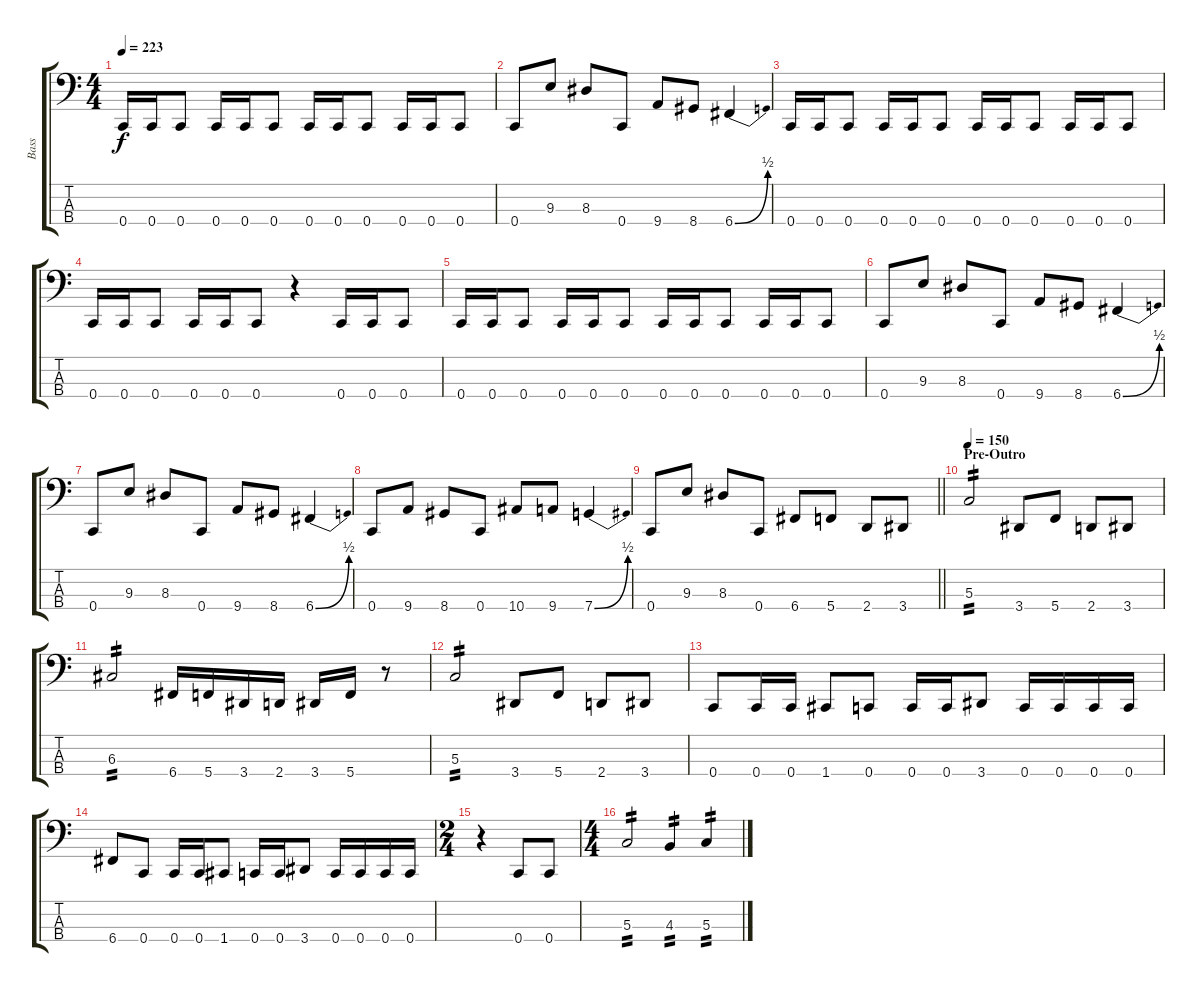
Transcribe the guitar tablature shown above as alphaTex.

\track ("Bass" "Bass") {instrument electricbasspick}
\staff {score tabs}
\tuning (F2 C2 G1 C1) {hide}
\ts (4 4)
\tempo 223
\clef f4
\ks c
0.4.16{dy f} 0.4.16 0.4.8 0.4.16 0.4.16 0.4.8 0.4.16 0.4.16 0.4.8 0.4.16 0.4.16 0.4.8 |
0.4.8 9.3.8 8.3.8 0.4.8 9.4.8 8.4.8 6.4{be (bend 0 0 60 2)}.4 |
0.4.16 0.4.16 0.4.8 0.4.16 0.4.16 0.4.8 0.4.16 0.4.16 0.4.8 0.4.16 0.4.16 0.4.8 |
0.4.16 0.4.16 0.4.8 0.4.16 0.4.16 0.4.8 r.4 0.4.16 0.4.16 0.4.8 |
0.4.16 0.4.16 0.4.8 0.4.16 0.4.16 0.4.8 0.4.16 0.4.16 0.4.8 0.4.16 0.4.16 0.4.8 |
0.4.8 9.3.8 8.3.8 0.4.8 9.4.8 8.4.8 6.4{be (bend 0 0 60 2)}.4 |
0.4.8 9.3.8 8.3.8 0.4.8 9.4.8 8.4.8 6.4{be (bend 0 0 60 2)}.4 |
0.4.8 9.4.8 8.4.8 0.4.8 10.4.8 9.4.8 7.4{be (bend 0 0 60 2)}.4 |
\barLineRight lightlight
0.4.8 9.3.8 8.3.8 0.4.8 6.4.8 5.4.8 2.4.8 3.4.8 |
\section ("" "Pre-Outro")
\tempo 150
5.3.2{tp 2} 3.4.8 5.4.8 2.4.8 3.4.8 |
6.3.2{tp 2} 6.4.16 5.4.16 3.4.16 2.4.16 3.4.16 5.4.16 r.8 |
5.3.2{tp 2} 3.4.8 5.4.8 2.4.8 3.4.8 |
0.4.8 0.4.16 0.4.16 1.4.8 0.4.8 0.4.16 0.4.16 3.4.8 0.4.16 0.4.16 0.4.16 0.4.16 |
6.4.8 0.4.8 0.4.16 0.4.16 1.4.8 0.4.16 0.4.16 3.4.8 0.4.16 0.4.16 0.4.16 0.4.16 |
\ts (2 4)
r.4 0.4.8 0.4.8 |
\ts (4 4)
5.3.2{tp 2} 4.3.4{tp 2} 5.3.4{tp 2}
